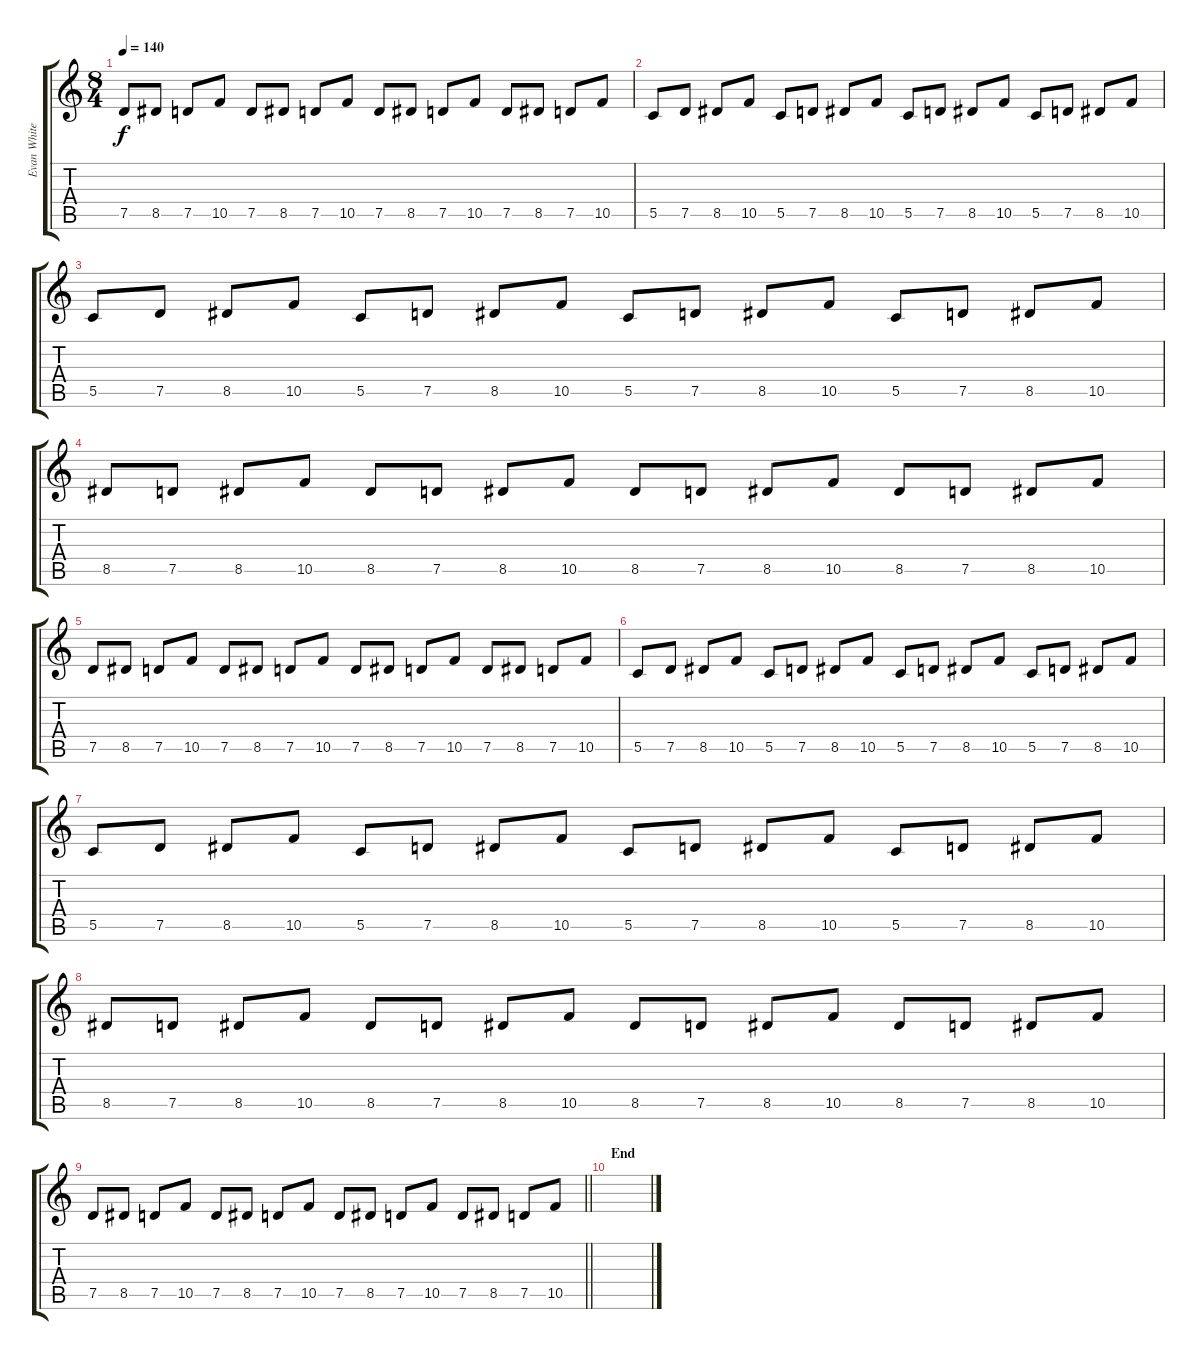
\track ("Evan White Gtr.3" "Evan White") {instrument distortionguitar}
\staff {score tabs}
\tuning (D4 A3 F3 C3 G2 C2) {hide}
\ts (8 4)
\tempo 140
\clef g2
\ks c
7.5.8{dy f} 8.5.8 7.5.8 10.5.8 7.5.8 8.5.8 7.5.8 10.5.8 7.5.8 8.5.8 7.5.8 10.5.8 7.5.8 8.5.8 7.5.8 10.5.8 |
5.5.8 7.5.8 8.5.8 10.5.8 5.5.8 7.5.8 8.5.8 10.5.8 5.5.8 7.5.8 8.5.8 10.5.8 5.5.8 7.5.8 8.5.8 10.5.8 |
5.5.8{volume 14} 7.5.8 8.5.8 10.5.8 5.5.8 7.5.8 8.5.8 10.5.8 5.5.8 7.5.8 8.5.8 10.5.8 5.5.8 7.5.8 8.5.8 10.5.8 |
8.5.8 7.5.8 8.5.8 10.5.8 8.5.8 7.5.8 8.5.8 10.5.8 8.5.8 7.5.8 8.5.8 10.5.8 8.5.8 7.5.8 8.5.8 10.5.8 |
7.5.8 8.5.8 7.5.8 10.5.8 7.5.8 8.5.8 7.5.8 10.5.8 7.5.8 8.5.8 7.5.8 10.5.8 7.5.8 8.5.8 7.5.8 10.5.8 |
5.5.8 7.5.8 8.5.8 10.5.8 5.5.8 7.5.8 8.5.8 10.5.8 5.5.8 7.5.8 8.5.8 10.5.8 5.5.8 7.5.8 8.5.8 10.5.8 |
5.5.8 7.5.8 8.5.8 10.5.8 5.5.8 7.5.8 8.5.8 10.5.8 5.5.8 7.5.8 8.5.8 10.5.8 5.5.8 7.5.8 8.5.8 10.5.8 |
8.5.8 7.5.8 8.5.8 10.5.8 8.5.8 7.5.8 8.5.8 10.5.8 8.5.8 7.5.8 8.5.8 10.5.8 8.5.8 7.5.8 8.5.8 10.5.8 |
\barLineRight lightlight
7.5.8 8.5.8 7.5.8 10.5.8 7.5.8 8.5.8 7.5.8 10.5.8 7.5.8 8.5.8 7.5.8 10.5.8 7.5.8 8.5.8 7.5.8 10.5.8 |
\section ("" "End")
